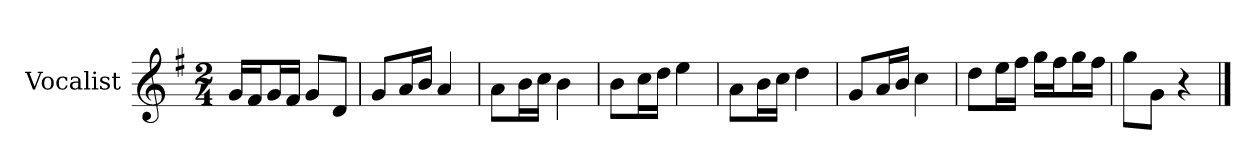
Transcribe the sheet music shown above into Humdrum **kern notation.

**kern
*part1
*staff1
*I"Vocalist
*k[f#]
*G:
*M2/4
=
16gLL
16f#J
16gL
16f#JJ
8gL
8dJ
=1
8gL
16aL
16bJJ
4a
=2
8aL
16bL
16ccJJ
4b
=3
8bL
16ccL
16ddJJ
4ee
=4
8aL
16bL
16ccJJ
4dd
=5
8gL
16aL
16bJJ
4cc
=6
8ddL
16eeL
16ff#JJ
16ggLL
16ff#J
16ggL
16ff#JJ
=7
8ggL
8gJ
4r
==
*-
